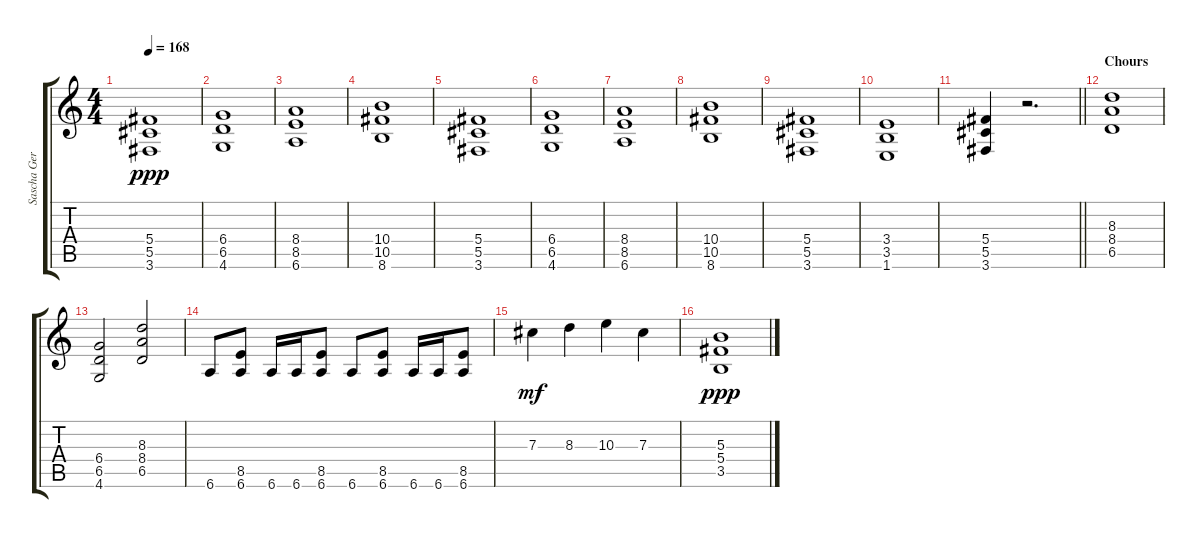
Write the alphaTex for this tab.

\track ("Sascha Gerstner" "Sascha Ger") {instrument overdrivenguitar}
\staff {score tabs}
\tuning (Eb4 Bb3 Gb3 Db3 Ab2 Eb2) {hide}
\ts (4 4)
\tempo 168
\clef g2
\ks c
(5.4 5.5 3.6).1{dy ppp} |
(6.4 6.5 4.6).1 |
(8.4 8.5 6.6).1 |
(10.4 10.5 8.6).1 |
(5.4 5.5 3.6).1 |
(6.4 6.5 4.6).1 |
(8.4 8.5 6.6).1 |
(10.4 10.5 8.6).1 |
(5.4 5.5 3.6).1 |
(3.4 3.5 1.6).1 |
\barLineRight lightlight
(5.4 5.5 3.6).4 r.2{d} |
\section ("" "Chours")
(8.3 8.4 6.5).1 |
(6.4 6.5 4.6).2 (8.3 8.4 6.5).2 |
6.6.8 (8.5 6.6).8 6.6.16 6.6.16 (8.5 6.6).8 6.6.8 (8.5 6.6).8 6.6.16 6.6.16 (8.5 6.6).8 |
7.3.4{dy mf volume 14} 8.3.4 10.3.4 7.3.4 |
(5.3 5.4 3.5).1{dy ppp}
